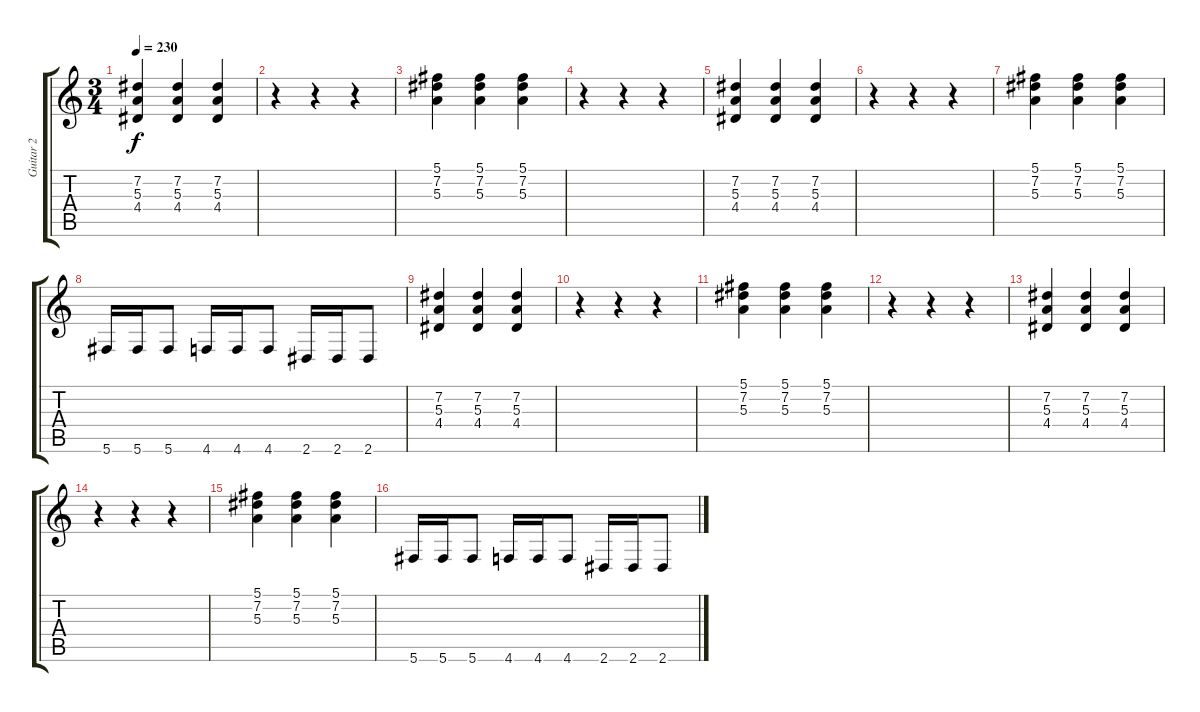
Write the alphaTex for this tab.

\track ("Guitar 2" "Guitar 2") {instrument distortionguitar}
\staff {score tabs}
\tuning (Db4 Ab3 E3 B2 Gb2 Db2) {hide}
\ts (3 4)
\tempo 230
\clef g2
\ks c
(7.2 5.3 4.4).4{dy f} (7.2 5.3 4.4).4 (7.2 5.3 4.4).4 |
r.4 r.4 r.4 |
(5.1 7.2 5.3).4 (5.1 7.2 5.3).4 (5.1 7.2 5.3).4 |
r.4 r.4 r.4 |
(7.2 5.3 4.4).4 (7.2 5.3 4.4).4 (7.2 5.3 4.4).4 |
r.4 r.4 r.4 |
(5.1 7.2 5.3).4 (5.1 7.2 5.3).4 (5.1 7.2 5.3).4 |
5.6.16 5.6.16 5.6.8 4.6.16 4.6.16 4.6.8 2.6.16 2.6.16 2.6.8 |
(7.2 5.3 4.4).4 (7.2 5.3 4.4).4 (7.2 5.3 4.4).4 |
r.4 r.4 r.4 |
(5.1 7.2 5.3).4 (5.1 7.2 5.3).4 (5.1 7.2 5.3).4 |
r.4 r.4 r.4 |
(7.2 5.3 4.4).4 (7.2 5.3 4.4).4 (7.2 5.3 4.4).4 |
r.4 r.4 r.4 |
(5.1 7.2 5.3).4 (5.1 7.2 5.3).4 (5.1 7.2 5.3).4 |
5.6.16 5.6.16 5.6.8 4.6.16 4.6.16 4.6.8 2.6.16 2.6.16 2.6.8
